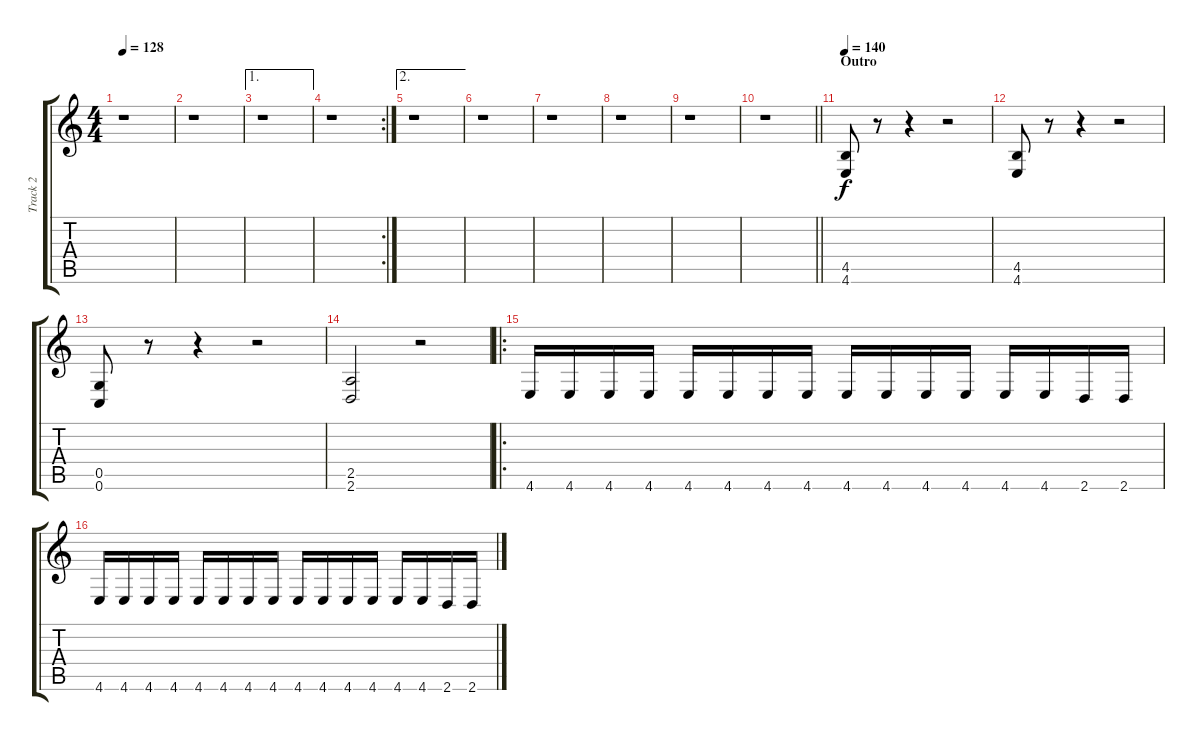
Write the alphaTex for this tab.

\track ("Track 2" "Track 2") {instrument distortionguitar}
\staff {score tabs}
\tuning (D4 A3 F3 C3 G2 C2) {hide}
\ts (4 4)
\tempo 128
\clef g2
\ks c
r.1{dy f} |
r.1 |
\ae 1
r.1 |
\rc 2
r.1 |
\ae 2
r.1 |
r.1 |
r.1 |
r.1 |
r.1 |
\barLineRight lightlight
r.1 |
\section ("" "Outro")
\tempo 140
(4.5 4.6).8{volume 13} r.8 r.4 r.2 |
(4.5 4.6).8 r.8 r.4 r.2 |
(0.5 0.6).8 r.8 r.4 r.2 |
(2.5 2.6).2 r.2 |
\ro
4.6.16 4.6.16 4.6.16 4.6.16 4.6.16 4.6.16 4.6.16 4.6.16 4.6.16 4.6.16 4.6.16 4.6.16 4.6.16 4.6.16 2.6.16 2.6.16 |
4.6.16 4.6.16 4.6.16 4.6.16 4.6.16 4.6.16 4.6.16 4.6.16 4.6.16 4.6.16 4.6.16 4.6.16 4.6.16 4.6.16 2.6.16 2.6.16
